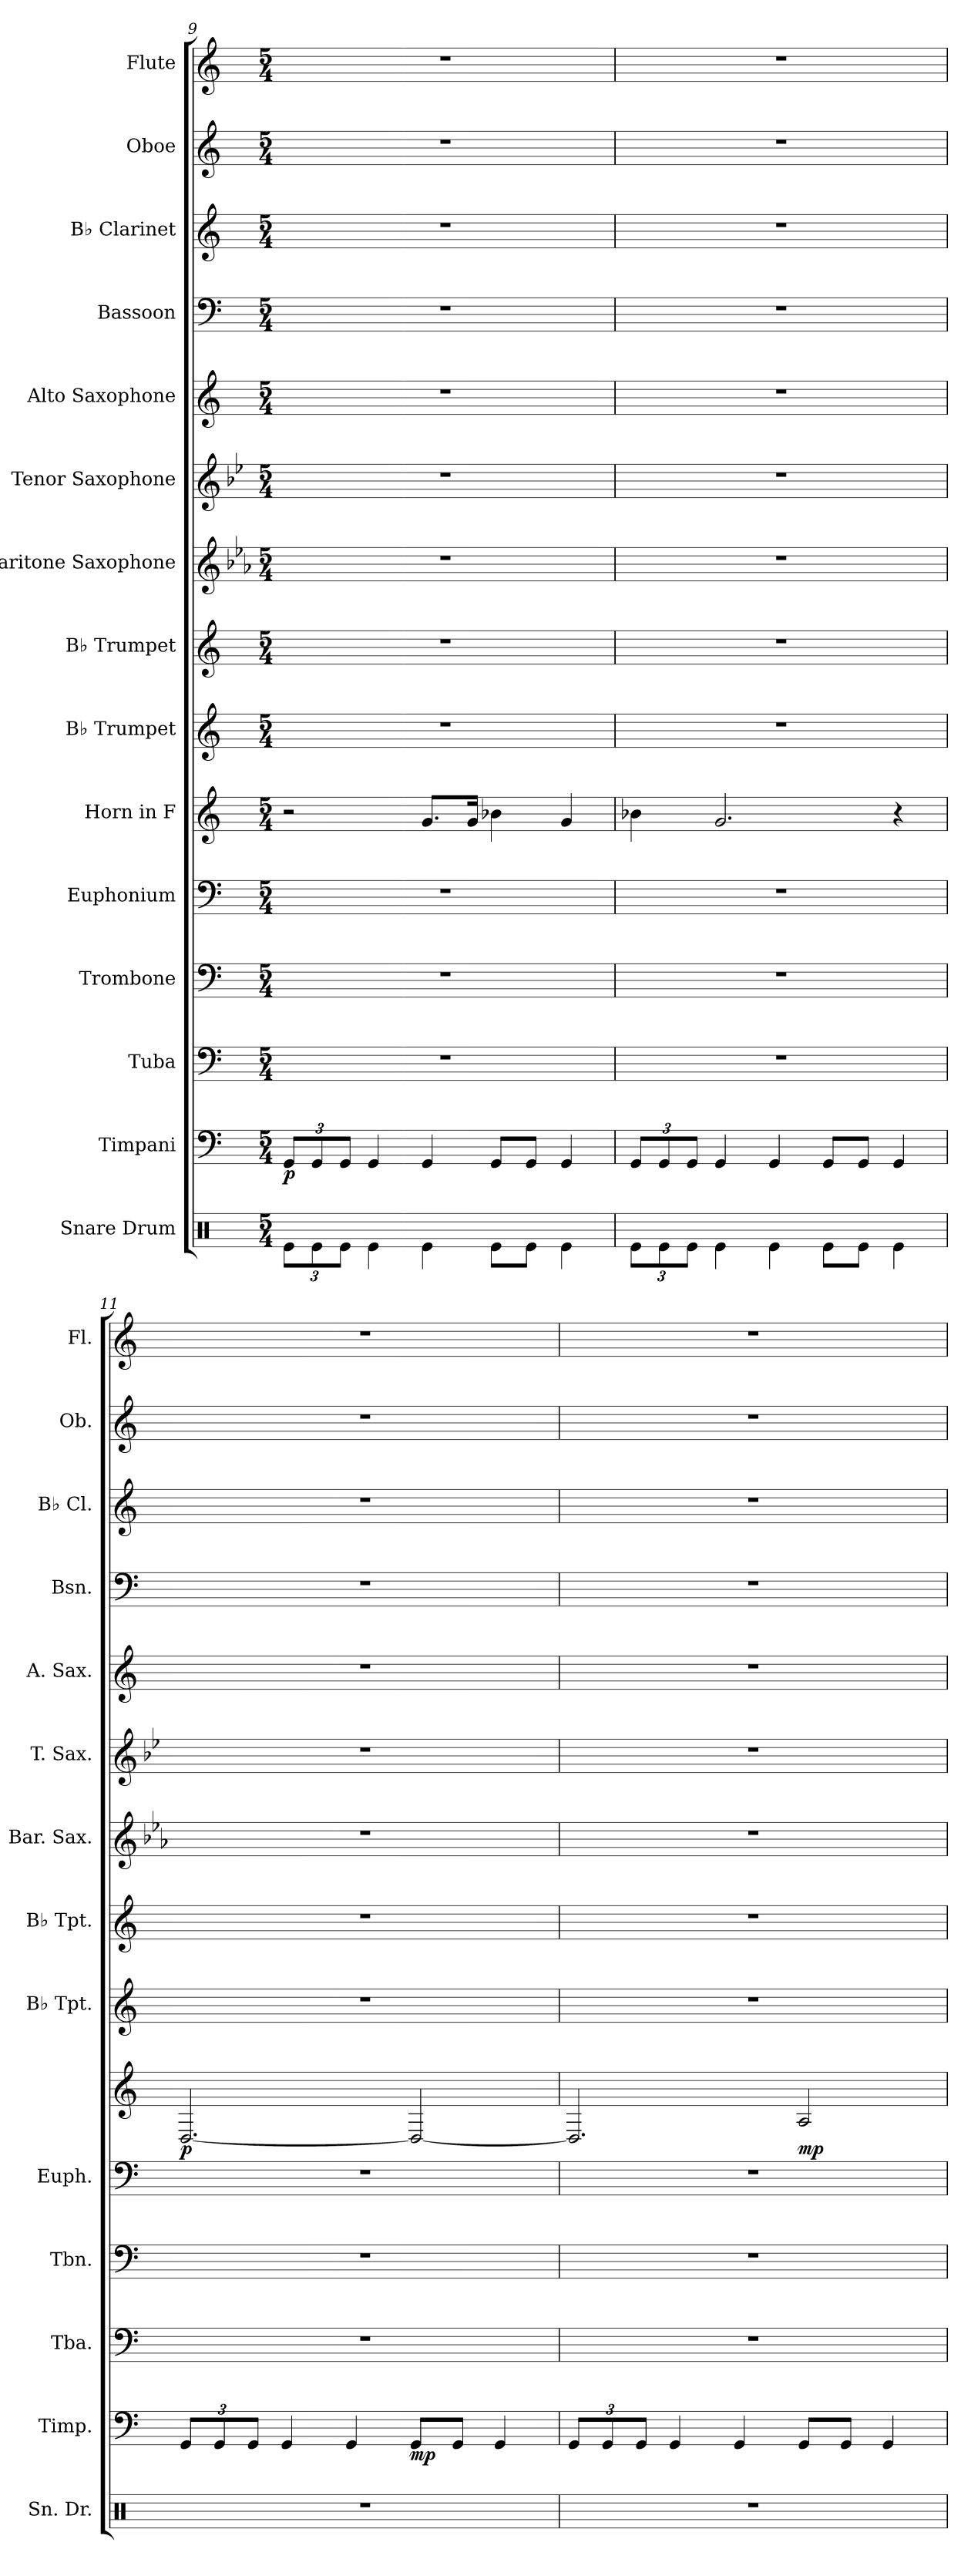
**kern	**kern	**dynam	**kern	**kern	**kern	**kern	**dynam	**kern	**kern	**kern	**kern	**kern	**kern	**kern	**kern	**kern
*part15	*part14	*part14	*part13	*part12	*part11	*part10	*part10	*part9	*part8	*part7	*part6	*part5	*part4	*part3	*part2	*part1
*staff15	*staff14	*staff14	*staff13	*staff12	*staff11	*staff10	*staff10	*staff9	*staff8	*staff7	*staff6	*staff5	*staff4	*staff3	*staff2	*staff1
*I"Snare Drum	*I"Timpani	*	*I"Tuba	*I"Trombone	*I"Euphonium	*I"Horn in F	*	*I"B♭ Trumpet	*I"B♭ Trumpet	*I"Baritone Saxophone	*I"Tenor Saxophone	*I"Alto Saxophone	*I"Bassoon	*I"B♭ Clarinet	*I"Oboe	*I"Flute
*I'Sn. Dr.	*I'Timp.	*	*I'Tba.	*I'Tbn.	*I'Euph.	*	*	*I'B♭ Tpt.	*I'B♭ Tpt.	*I'Bar. Sax.	*I'T. Sax.	*I'A. Sax.	*I'Bsn.	*I'B♭ Cl.	*I'Ob.	*I'Fl.
*clefX	*clefF4	*	*clefF4	*clefF4	*clefF4	*clefG2	*	*clefG2	*clefG2	*clefG2	*clefG2	*clefG2	*clefF4	*clefG2	*clefG2	*clefG2
*	*	*	*	*	*	*ITrd4c7	*	*ITrd1c2	*ITrd1c2	*ITrd12c21	*ITrd8c14	*ITrd5c9	*	*ITrd1c2	*	*
*k[]	*k[]	*	*k[]	*k[]	*k[]	*k[b-]	*	*k[b-e-]	*k[b-e-]	*k[b-e-a-]	*k[b-e-]	*k[b-e-a-]	*k[]	*k[b-e-]	*k[]	*k[]
*M5/4	*M5/4	*	*M5/4	*M5/4	*M5/4	*M5/4	*	*M5/4	*M5/4	*M5/4	*M5/4	*M5/4	*M5/4	*M5/4	*M5/4	*M5/4
*Xbrackettup	*Xbrackettup	*	*	*	*	*	*	*	*	*	*	*	*	*	*	*
=9	=9	=9	=9	=9	=9	=9	=9	=9	=9	=9	=9	=9	=9	=9	=9	=9
!	!	!LO:DY:b	!	!	!	!	!	!	!	!	!	!	!	!	!	!
12Re\L	12GG/L	p	4%5r	4%5r	4%5r	2r	.	4%5r	4%5r	4%5r	4%5r	4%5r	4%5r	4%5r	4%5r	4%5r
12Re\	12GG/	.	.	.	.	.	.	.	.	.	.	.	.	.	.	.
12Re\J	12GG/J	.	.	.	.	.	.	.	.	.	.	.	.	.	.	.
4Re\	4GG/	.	.	.	.	.	.	.	.	.	.	.	.	.	.	.
4Re\	4GG/	.	.	.	.	8.c/L	.	.	.	.	.	.	.	.	.	.
.	.	.	.	.	.	16c/Jk	.	.	.	.	.	.	.	.	.	.
8Re\L	8GG/L	.	.	.	.	4e-X\	.	.	.	.	.	.	.	.	.	.
8Re\J	8GG/J	.	.	.	.	.	.	.	.	.	.	.	.	.	.	.
4Re\	4GG/	.	.	.	.	4c/	.	.	.	.	.	.	.	.	.	.
=10	=10	=10	=10	=10	=10	=10	=10	=10	=10	=10	=10	=10	=10	=10	=10	=10
12Re\L	12GG/L	.	4%5r	4%5r	4%5r	4e-X\	.	4%5r	4%5r	4%5r	4%5r	4%5r	4%5r	4%5r	4%5r	4%5r
12Re\	12GG/	.	.	.	.	.	.	.	.	.	.	.	.	.	.	.
12Re\J	12GG/J	.	.	.	.	.	.	.	.	.	.	.	.	.	.	.
4Re\	4GG/	.	.	.	.	2.c/	.	.	.	.	.	.	.	.	.	.
4Re\	4GG/	.	.	.	.	.	.	.	.	.	.	.	.	.	.	.
8Re\L	8GG/L	.	.	.	.	.	.	.	.	.	.	.	.	.	.	.
8Re\J	8GG/J	.	.	.	.	.	.	.	.	.	.	.	.	.	.	.
4Re\	4GG/	.	.	.	.	4r	.	.	.	.	.	.	.	.	.	.
!!LO:PB:g=z
=11	=11	=11	=11	=11	=11	=11	=11	=11	=11	=11	=11	=11	=11	=11	=11	=11
!	!	!	!	!	!	!	!LO:DY:b	!	!	!	!	!	!	!	!	!
4%5r	12GG/L	.	4%5r	4%5r	4%5r	[2.GG/	p	4%5r	4%5r	4%5r	4%5r	4%5r	4%5r	4%5r	4%5r	4%5r
.	12GG/	.	.	.	.	.	.	.	.	.	.	.	.	.	.	.
.	12GG/J	.	.	.	.	.	.	.	.	.	.	.	.	.	.	.
.	4GG/	.	.	.	.	.	.	.	.	.	.	.	.	.	.	.
.	4GG/	.	.	.	.	.	.	.	.	.	.	.	.	.	.	.
!	!	!LO:DY:b	!	!	!	!	!	!	!	!	!	!	!	!	!	!
.	8GG/L	mp	.	.	.	2GG/_	.	.	.	.	.	.	.	.	.	.
.	8GG/J	.	.	.	.	.	.	.	.	.	.	.	.	.	.	.
.	4GG/	.	.	.	.	.	.	.	.	.	.	.	.	.	.	.
=12	=12	=12	=12	=12	=12	=12	=12	=12	=12	=12	=12	=12	=12	=12	=12	=12
4%5r	12GG/L	.	4%5r	4%5r	4%5r	2.GG/]	.	4%5r	4%5r	4%5r	4%5r	4%5r	4%5r	4%5r	4%5r	4%5r
.	12GG/	.	.	.	.	.	.	.	.	.	.	.	.	.	.	.
.	12GG/J	.	.	.	.	.	.	.	.	.	.	.	.	.	.	.
.	4GG/	.	.	.	.	.	.	.	.	.	.	.	.	.	.	.
.	4GG/	.	.	.	.	.	.	.	.	.	.	.	.	.	.	.
!	!	!	!	!	!	!	!LO:DY:b	!	!	!	!	!	!	!	!	!
.	8GG/L	.	.	.	.	2D/	mp	.	.	.	.	.	.	.	.	.
.	8GG/J	.	.	.	.	.	.	.	.	.	.	.	.	.	.	.
.	4GG/	.	.	.	.	.	.	.	.	.	.	.	.	.	.	.
=	=	=	=	=	=	=	=	=	=	=	=	=	=	=	=	=
*-	*-	*-	*-	*-	*-	*-	*-	*-	*-	*-	*-	*-	*-	*-	*-	*-
